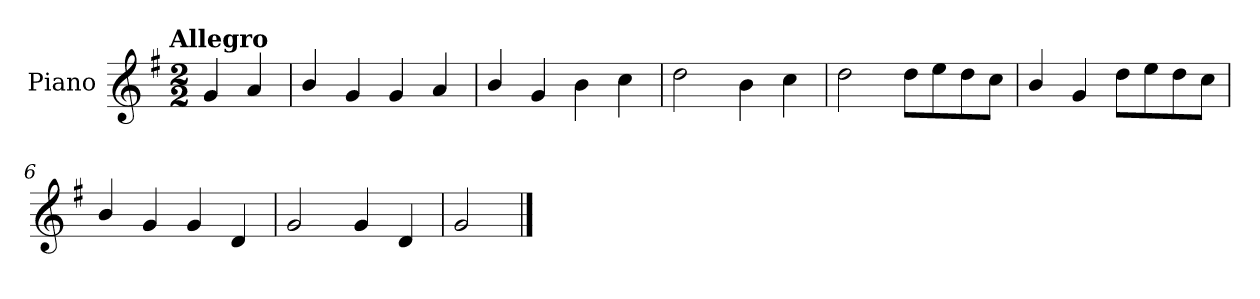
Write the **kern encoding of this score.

**kern
*part1
*staff1
*I"Piano
*I'Pno.
*clefG2
*k[f#]
!!LO:TX:omd:t=Allegro
*M2/2
*MM144
=
4g/
4a/
=1
4b/
4g/
4g/
4a/
=2
4b/
4g/
4b\
4cc\
=3
2dd\
4b\
4cc\
!!LO:LB:g=z
=4
2dd\
8dd\L
8ee\
8dd\
8cc\J
=5
4b/
4g/
8dd\L
8ee\
8dd\
8cc\J
=6
4b/
4g/
4g/
4d/
=7
2g/
4g/
4d/
=8
2g/
==
*-
